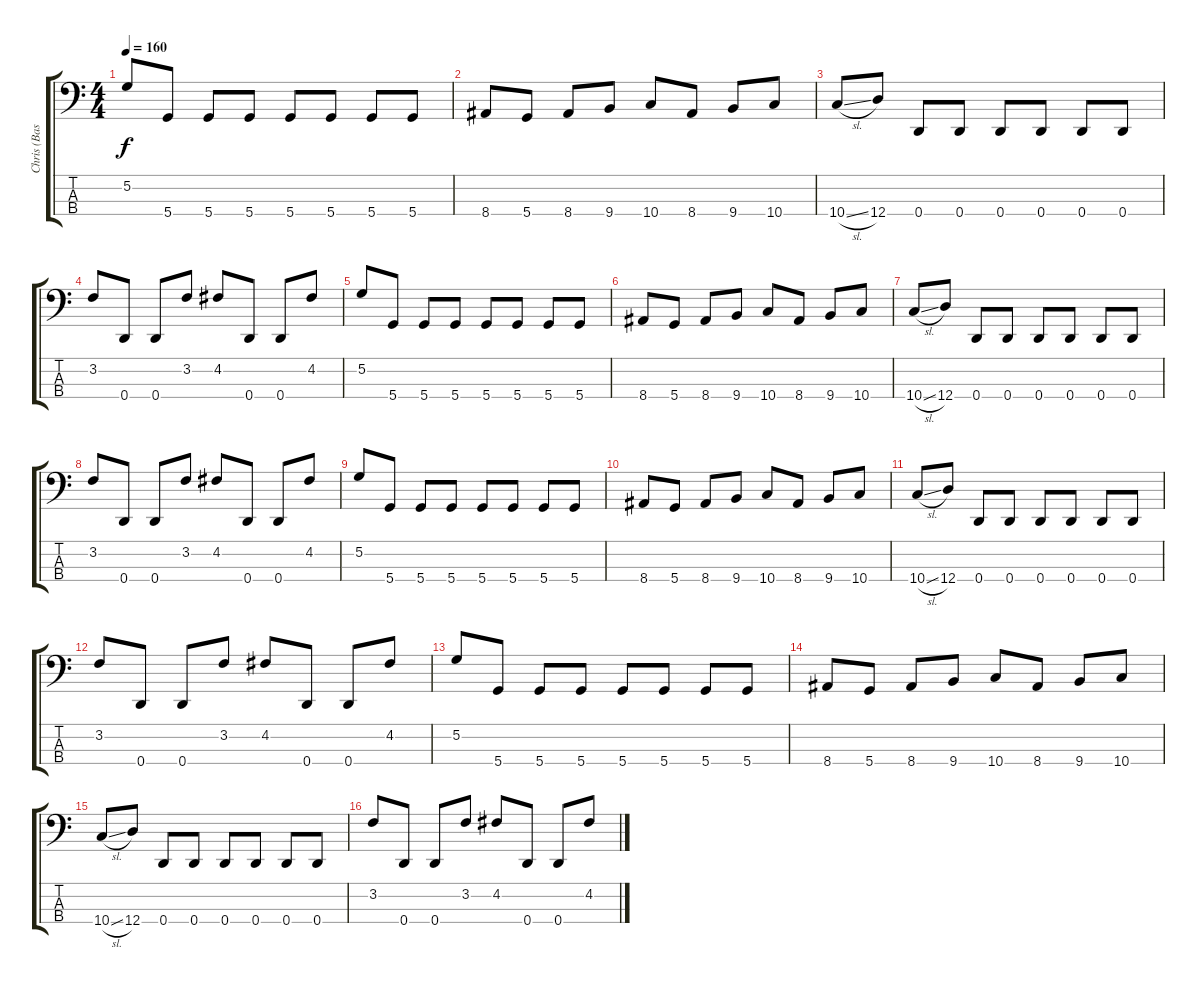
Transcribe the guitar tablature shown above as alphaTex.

\track ("Chris (Bass)" "Chris (Bas") {instrument electricbassfinger}
\staff {score tabs}
\tuning (G2 D2 A1 D1) {hide}
\ts (4 4)
\tempo 160
\clef f4
\ks c
5.2.8{dy f} 5.4.8 5.4.8 5.4.8 5.4.8 5.4.8 5.4.8 5.4.8 |
8.4.8 5.4.8 8.4.8 9.4.8 10.4.8 8.4.8 9.4.8 10.4.8 |
10.4{sl}.8 12.4.8 0.4.8 0.4.8 0.4.8 0.4.8 0.4.8 0.4.8 |
3.2.8 0.4.8 0.4.8 3.2.8 4.2.8 0.4.8 0.4.8 4.2.8 |
5.2.8 5.4.8 5.4.8 5.4.8 5.4.8 5.4.8 5.4.8 5.4.8 |
8.4.8 5.4.8 8.4.8 9.4.8 10.4.8 8.4.8 9.4.8 10.4.8 |
10.4{sl}.8 12.4.8 0.4.8 0.4.8 0.4.8 0.4.8 0.4.8 0.4.8 |
3.2.8 0.4.8 0.4.8 3.2.8 4.2.8 0.4.8 0.4.8 4.2.8 |
5.2.8 5.4.8 5.4.8 5.4.8 5.4.8 5.4.8 5.4.8 5.4.8 |
8.4.8 5.4.8 8.4.8 9.4.8 10.4.8 8.4.8 9.4.8 10.4.8 |
10.4{sl}.8 12.4.8 0.4.8 0.4.8 0.4.8 0.4.8 0.4.8 0.4.8 |
3.2.8 0.4.8 0.4.8 3.2.8 4.2.8 0.4.8 0.4.8 4.2.8 |
5.2.8 5.4.8 5.4.8 5.4.8 5.4.8 5.4.8 5.4.8 5.4.8 |
8.4.8 5.4.8 8.4.8 9.4.8 10.4.8 8.4.8 9.4.8 10.4.8 |
10.4{sl}.8 12.4.8 0.4.8 0.4.8 0.4.8 0.4.8 0.4.8 0.4.8 |
3.2.8 0.4.8 0.4.8 3.2.8 4.2.8 0.4.8 0.4.8 4.2.8
